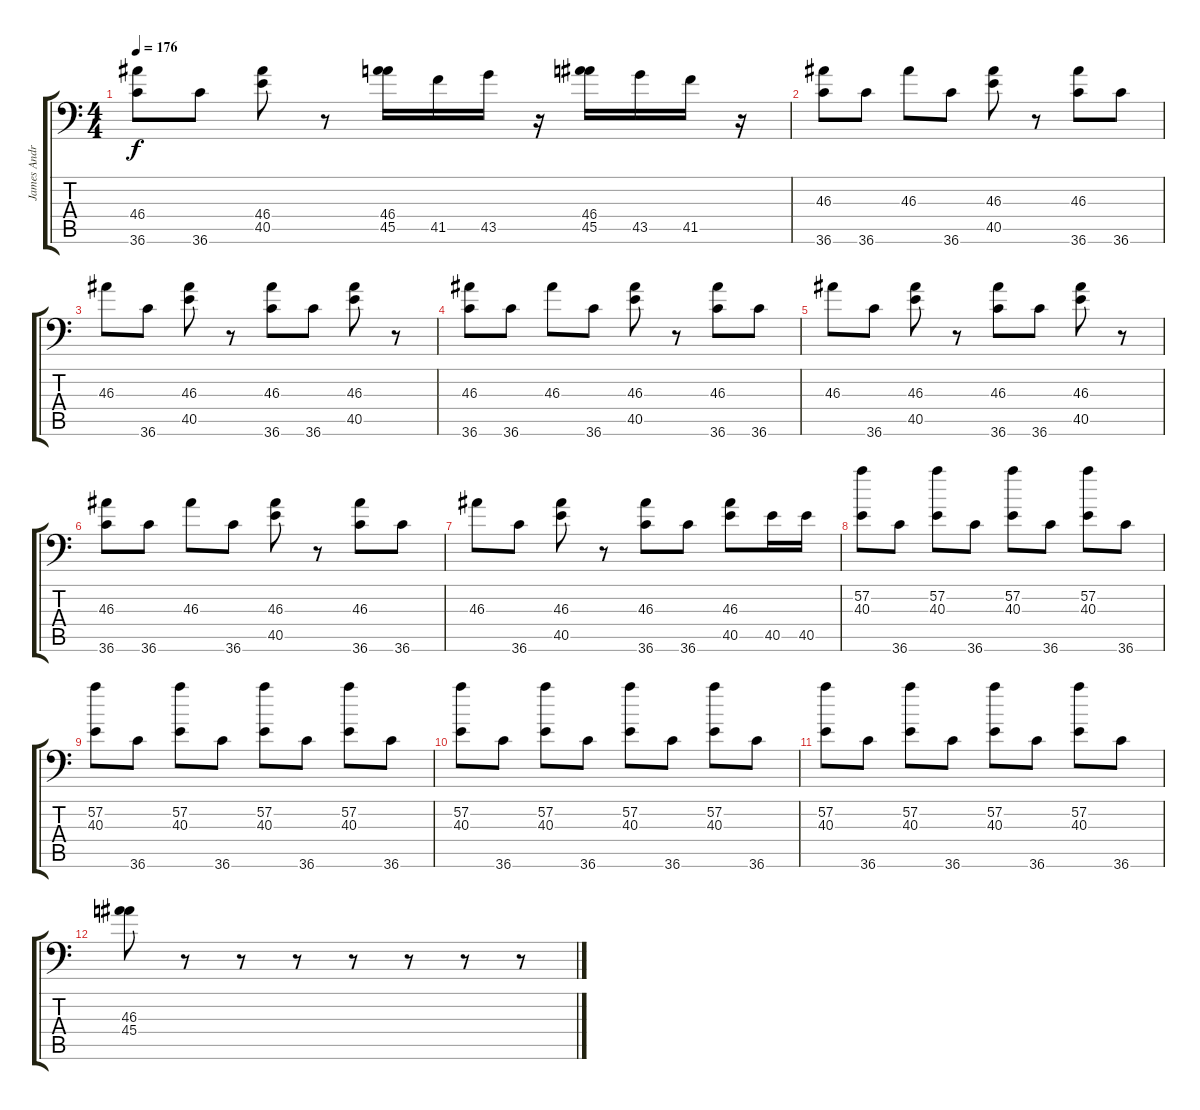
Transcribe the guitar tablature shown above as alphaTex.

\track ("James Andrews" "James Andr") {instrument acousticgrandpiano}
\staff {score tabs}
\tuning (C-1 C-1 C-1 C-1 C-1 C-1) {hide}
\ts (4 4)
\tempo 176
\clef f4
\ks c
(46.4 36.6).8{dy f} 36.6.8 (46.4 40.5).8 r.8 (46.4 45.5).16 41.5.16 43.5.16 r.16 (46.4 45.5).16 43.5.16 41.5.16 r.16 |
(46.3 36.6).8 36.6.8 46.3.8 36.6.8 (46.3 40.5).8 r.8 (46.3 36.6).8 36.6.8 |
46.3.8 36.6.8 (46.3 40.5).8 r.8 (46.3 36.6).8 36.6.8 (46.3 40.5).8 r.8 |
(46.3 36.6).8 36.6.8 46.3.8 36.6.8 (46.3 40.5).8 r.8 (46.3 36.6).8 36.6.8 |
46.3.8 36.6.8 (46.3 40.5).8 r.8 (46.3 36.6).8 36.6.8 (46.3 40.5).8 r.8 |
(46.3 36.6).8 36.6.8 46.3.8 36.6.8 (46.3 40.5).8 r.8 (46.3 36.6).8 36.6.8 |
46.3.8 36.6.8 (46.3 40.5).8 r.8 (46.3 36.6).8 36.6.8 (46.3 40.5).8 40.5.16 40.5.16 |
(57.2 40.3).8 36.6.8 (57.2 40.3).8 36.6.8 (57.2 40.3).8 36.6.8 (57.2 40.3).8 36.6.8 |
(57.2 40.3).8 36.6.8 (57.2 40.3).8 36.6.8 (57.2 40.3).8 36.6.8 (57.2 40.3).8 36.6.8 |
(57.2 40.3).8 36.6.8 (57.2 40.3).8 36.6.8 (57.2 40.3).8 36.6.8 (57.2 40.3).8 36.6.8 |
(57.2 40.3).8 36.6.8 (57.2 40.3).8 36.6.8 (57.2 40.3).8 36.6.8 (57.2 40.3).8 36.6.8 |
(46.3 45.4).8 r.8 r.8 r.8 r.8 r.8 r.8 r.8
